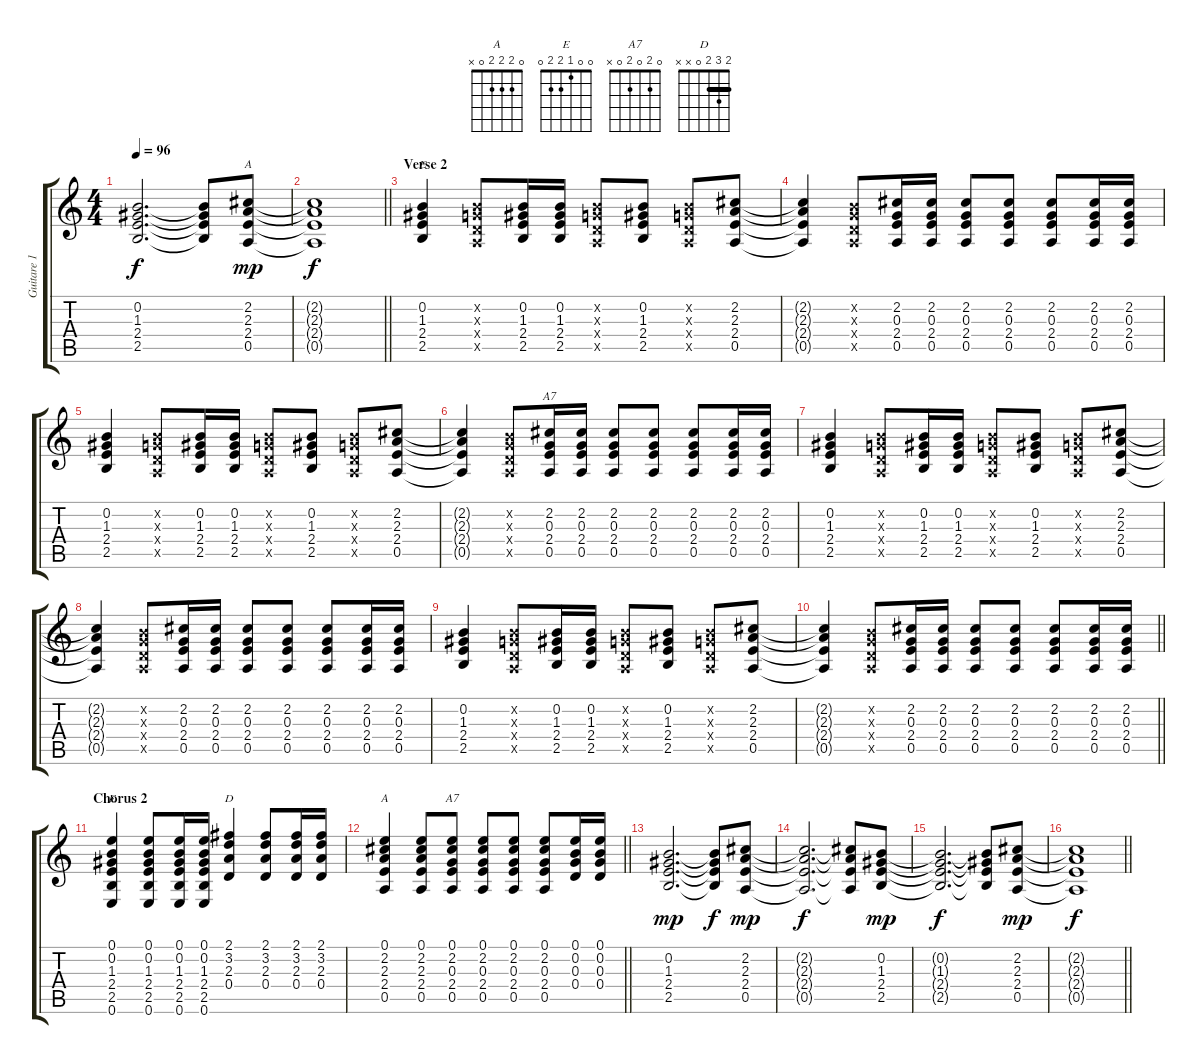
\track ("Guitare 1 (Rythmique 1)" "Guitare 1 ") {instrument acousticguitarsteel}
\staff {score tabs}
\tuning (E4 B3 G3 D3 A2 E2) {hide}
\chord ("A" x 2 2 2 0 x) {barre 2}
\chord ("E" x 0 1 2 2 x)
\chord ("A7" x 2 0 2 0 x)
\chord ("E" 0 0 1 2 2 0)
\chord ("D" 2 3 2 0 x x) {barre 2}
\chord ("A" 0 2 2 2 0 x)
\chord ("A7" 0 2 0 2 0 x)
\ts (4 4)
\tempo 96
\clef g2
\ks c
(0.2{t} 1.3{t} 2.4{t} 2.5{t}).2{d dy f} (0.2{t} 1.3{t} 2.4{t} 2.5{t}).8 (2.2 2.3 2.4 0.5).8{ch "A" dy mp} |
\barLineRight lightlight
(2.2{t} 2.3{t} 2.4{t} 0.5{t}).1{dy f} |
\section ("" "Verse 2")
(0.2 1.3 2.4 2.5).4{ch "E"} (0.2{x} 0.3{x} 0.4{x} 0.5{x}).8 (0.2 1.3 2.4 2.5).16 (0.2 1.3 2.4 2.5).16 (0.2{x} 0.3{x} 0.4{x} 0.5{x}).8 (0.2 1.3 2.4 2.5).8 (0.2{x} 0.3{x} 0.4{x} 0.5{x}).8 (2.2 2.3 2.4 0.5).8 |
(2.2{t} 2.3{t} 2.4{t} 0.5{t}).4 (0.2{x} 0.3{x} 0.4{x} 0.5{x}).8 (2.2 0.3 2.4 0.5).16 (2.2 0.3 2.4 0.5).16 (2.2 0.3 2.4 0.5).8 (2.2 0.3 2.4 0.5).8 (2.2 0.3 2.4 0.5).8 (2.2 0.3 2.4 0.5).16 (2.2 0.3 2.4 0.5).16 |
(0.2 1.3 2.4 2.5).4 (0.2{x} 0.3{x} 0.4{x} 0.5{x}).8 (0.2 1.3 2.4 2.5).16 (0.2 1.3 2.4 2.5).16 (0.2{x} 0.3{x} 0.4{x} 0.5{x}).8 (0.2 1.3 2.4 2.5).8 (0.2{x} 0.3{x} 0.4{x} 0.5{x}).8 (2.2 2.3 2.4 0.5).8 |
(2.2{t} 2.3{t} 2.4{t} 0.5{t}).4 (0.2{x} 0.3{x} 0.4{x} 0.5{x}).8 (2.2 0.3 2.4 0.5).16{ch "A7"} (2.2 0.3 2.4 0.5).16 (2.2 0.3 2.4 0.5).8 (2.2 0.3 2.4 0.5).8 (2.2 0.3 2.4 0.5).8 (2.2 0.3 2.4 0.5).16 (2.2 0.3 2.4 0.5).16 |
(0.2 1.3 2.4 2.5).4 (0.2{x} 0.3{x} 0.4{x} 0.5{x}).8 (0.2 1.3 2.4 2.5).16 (0.2 1.3 2.4 2.5).16 (0.2{x} 0.3{x} 0.4{x} 0.5{x}).8 (0.2 1.3 2.4 2.5).8 (0.2{x} 0.3{x} 0.4{x} 0.5{x}).8 (2.2 2.3 2.4 0.5).8 |
(2.2{t} 2.3{t} 2.4{t} 0.5{t}).4 (0.2{x} 0.3{x} 0.4{x} 0.5{x}).8 (2.2 0.3 2.4 0.5).16 (2.2 0.3 2.4 0.5).16 (2.2 0.3 2.4 0.5).8 (2.2 0.3 2.4 0.5).8 (2.2 0.3 2.4 0.5).8 (2.2 0.3 2.4 0.5).16 (2.2 0.3 2.4 0.5).16 |
(0.2 1.3 2.4 2.5).4 (0.2{x} 0.3{x} 0.4{x} 0.5{x}).8 (0.2 1.3 2.4 2.5).16 (0.2 1.3 2.4 2.5).16 (0.2{x} 0.3{x} 0.4{x} 0.5{x}).8 (0.2 1.3 2.4 2.5).8 (0.2{x} 0.3{x} 0.4{x} 0.5{x}).8 (2.2 2.3 2.4 0.5).8 |
\barLineRight lightlight
(2.2{t} 2.3{t} 2.4{t} 0.5{t}).4 (0.2{x} 0.3{x} 0.4{x} 0.5{x}).8 (2.2 0.3 2.4 0.5).16 (2.2 0.3 2.4 0.5).16 (2.2 0.3 2.4 0.5).8 (2.2 0.3 2.4 0.5).8 (2.2 0.3 2.4 0.5).8 (2.2 0.3 2.4 0.5).16 (2.2 0.3 2.4 0.5).16 |
\section ("" "Chorus 2")
(0.1 0.2 1.3 2.4 2.5 0.6).4{ch "E"} (0.1 0.2 1.3 2.4 2.5 0.6).8 (0.1 0.2 1.3 2.4 2.5 0.6).16 (0.1 0.2 1.3 2.4 2.5 0.6).16 (2.1 3.2 2.3 0.4).4{ch "D"} (2.1 3.2 2.3 0.4).8 (2.1 3.2 2.3 0.4).16 (2.1 3.2 2.3 0.4).16 |
\barLineRight lightlight
(0.1 2.2 2.3 2.4 0.5).4{ch "A"} (0.1 2.2 2.3 2.4 0.5).8 (0.1 2.2 0.3 2.4 0.5).8{ch "A7"} (0.1 2.2 0.3 2.4 0.5).8 (0.1 2.2 0.3 2.4 0.5).8 (0.1 2.2 0.3 2.4 0.5).8 (0.1 0.2 0.3 0.4).16 (0.1 0.2 0.3 0.4).16 |
(0.2 1.3 2.4 2.5).2{d dy mp} (0.2{t} 1.3{t} 2.4{t} 2.5{t}).8{dy f} (2.2 2.3 2.4 0.5).8{dy mp} |
(2.2{t} 2.3{t} 2.4{t} 0.5{t}).2{d dy f} (2.2{t} 2.3{t} 2.4{t} 0.5{t}).8 (0.2 1.3 2.4 2.5).8{dy mp} |
(0.2{t} 1.3{t} 2.4{t} 2.5{t}).2{d dy f} (0.2{t} 1.3{t} 2.4{t} 2.5{t}).8 (2.2 2.3 2.4 0.5).8{dy mp} |
\barLineRight lightlight
(2.2{t} 2.3{t} 2.4{t} 0.5{t}).1{dy f}
